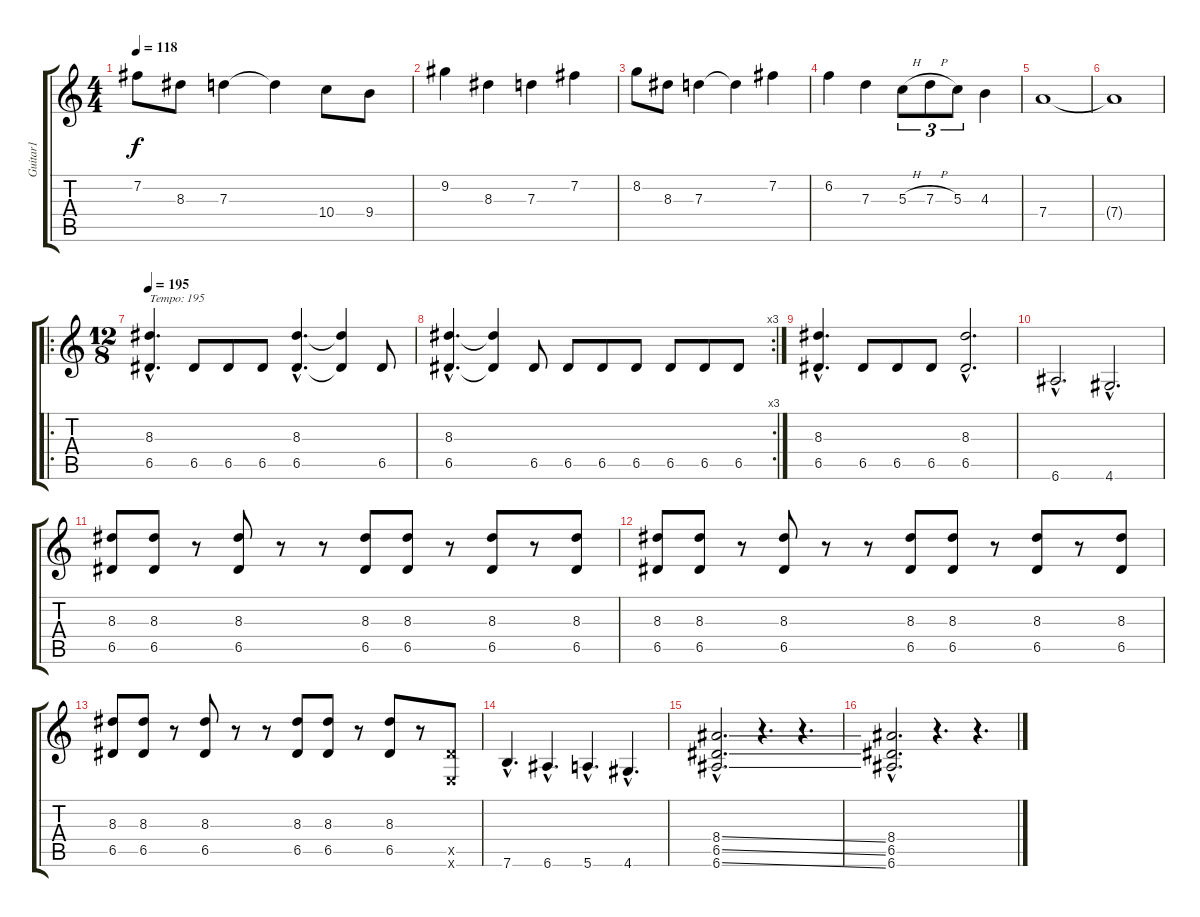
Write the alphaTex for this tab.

\track ("Guitar1" "Guitar1") {instrument distortionguitar}
\staff {score tabs}
\tuning (E4 B3 G3 D3 A2 E2) {hide}
\ts (4 4)
\tempo 118
\clef g2
\ks c
7.2.8{dy f} 8.3.8 7.3.4 7.3{t}.4 10.4.8 9.4.8 |
9.2.4 8.3.4 7.3.4 7.2.4 |
8.2.8 8.3.8 7.3.4 7.3{t}.4 7.2.4 |
6.2.4 7.3.4 5.3{h}.8{tu (3 2)} 7.3{h}.8{tu (3 2)} 5.3.8{tu (3 2)} 4.3.4 |
7.4.1 |
7.4{t}.1 |
\ro
\ts (12 8)
\tempo 195
(8.3{hac} 6.5{hac}).4{d txt "Tempo: 195"} 6.5.8 6.5.8 6.5.8 (8.3{hac} 6.5{hac}).4{d} (8.3{t} 6.5{t}).4 6.5.8 |
\rc 3
(8.3{hac} 6.5{hac}).4{d} (8.3{t} 6.5{t}).4 6.5.8 6.5.8 6.5.8 6.5.8 6.5.8 6.5.8 6.5.8 |
(8.3{hac} 6.5{hac}).4{d} 6.5.8 6.5.8 6.5.8 (8.3{hac} 6.5{hac}).2{d} |
6.6{hac}.2{d} 4.6{hac}.2{d} |
(8.3 6.5).8 (8.3 6.5).8 r.8 (8.3 6.5).8 r.8 r.8 (8.3 6.5).8 (8.3 6.5).8 r.8 (8.3 6.5).8 r.8 (8.3 6.5).8 |
(8.3 6.5).8 (8.3 6.5).8 r.8 (8.3 6.5).8 r.8 r.8 (8.3 6.5).8 (8.3 6.5).8 r.8 (8.3 6.5).8 r.8 (8.3 6.5).8 |
(8.3 6.5).8 (8.3 6.5).8 r.8 (8.3 6.5).8 r.8 r.8 (8.3 6.5).8 (8.3 6.5).8 r.8 (8.3 6.5).8 r.8 (6.5{x} 0.6{x}).8 |
7.6{hac}.4{d} 6.6{hac}.4{d} 5.6{hac}.4{d} 4.6{hac}.4{d} |
(8.4{ss hac} 6.5{ss hac} 6.6{ss hac}).2{d} r.4{d} r.4{d} |
(8.4{ss hac} 6.5{ss hac} 6.6{ss hac}).2{d} r.4{d} r.4{d}
